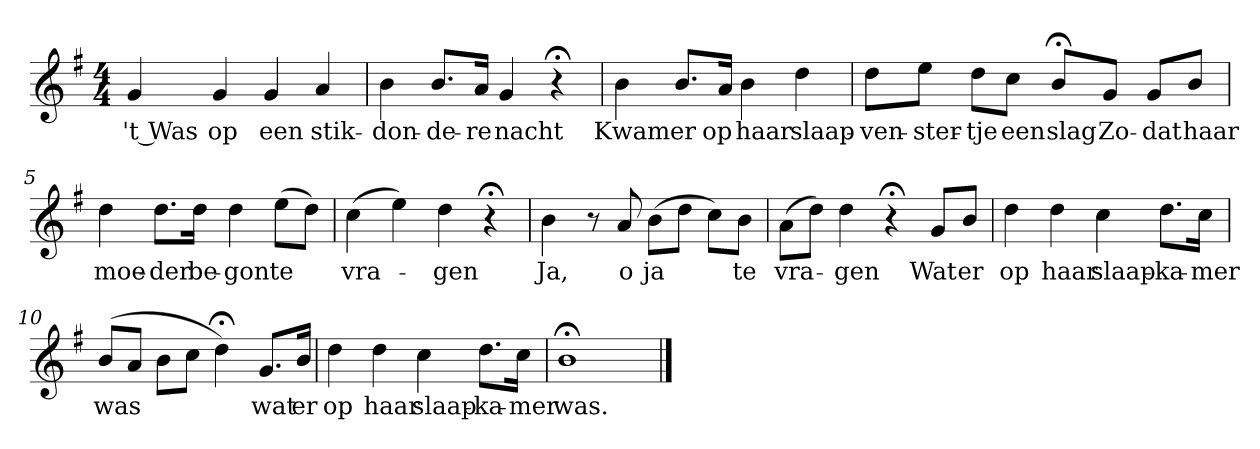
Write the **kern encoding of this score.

**kern	**text
*part1	*part1
*staff1	*staff1
*k[f#]	*
*G:	*
*M4/4	*
*MM120	*
=1	=1
4g	't Was
4g	op
4g	een
4a	stik-
=2	=2
4b	-don-
8.bL	-de-
16aJk	-re
4g	nacht
4r;<	.
=3	=3
4b	Kwam
8.bL	er
16aJk	op
4b	haar
4dd	slaap-
=4	=4
8ddL	-ven-
8eeJ	-ster-
8ddL	-tje
8ccJ	een
8b;<L	slag
8gJ	Zo-
8gL	-dat
8bJ	haar
=5	=5
4dd	moe-
8.ddL	-der
16ddJk	be-
4dd	-gon
(8eeL	te
8ddJ)	.
=6	=6
(4cc	vra-
4ee)	.
4dd	-gen
4r;<	.
=7	=7
4b	Ja,
8r	.
8a	o
(8bL	ja
8ddJ	.
8ccL)	.
8bJ	te
=8	=8
(8aL	vra-
8ddJ)	.
4dd	-gen
4r;<	.
8gL	Wat
8bJ	er
=9	=9
4dd	op
4dd	haar
4cc	slaap-
8.ddL	-ka-
16ccJk	-mer
=10	=10
(8bL	was
8aJ	.
8bL	.
8ccJ	.
4dd;<)	.
8.gL	wat
16bJk	er
=11	=11
4dd	op
4dd	haar
4cc	slaap-
8.ddL	-ka-
16ccJk	-mer
=12	=12
1b;<	was.
==	==
*-	*-
